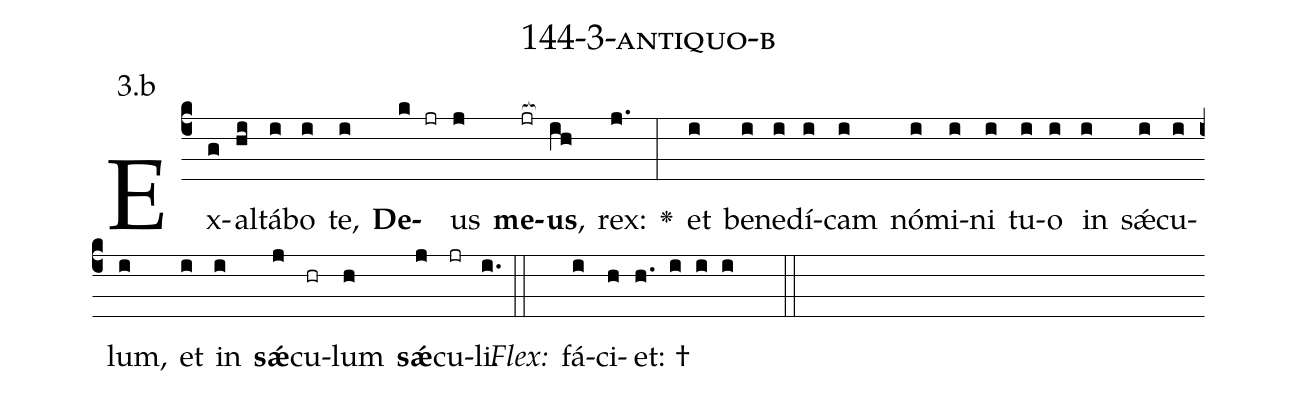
name: 144-3-antiquo-b;
annotation: 3.b;
%%
(c4)Ex(g)al(hi)tá(i)bo(i) te,(i) <b>De</b>(k jr)us(j) <b>me</b>(jr[ocb:1{])<b>us</b>,(ih[ocb:0}]) rex:(j.) <v>\greheightstar</v>(:) et(i) be(i)ne(i)dí(i)cam(i) nó(i)mi(i)ni(i) tu(i)o(i) in(i) sǽ(i)cu(i)lum,(i) et(i) in(i) <b>sǽ</b>(j)cu(hr)lum(h) <b>sǽ</b>(j)cu(jr)li.(i.) (::)
<i>Flex:</i>()  fá(i)ci(h)et: †(h. i i i  ::)

%E(i) u(i) o(j) u(h) a(j) e.(i.) (::)
